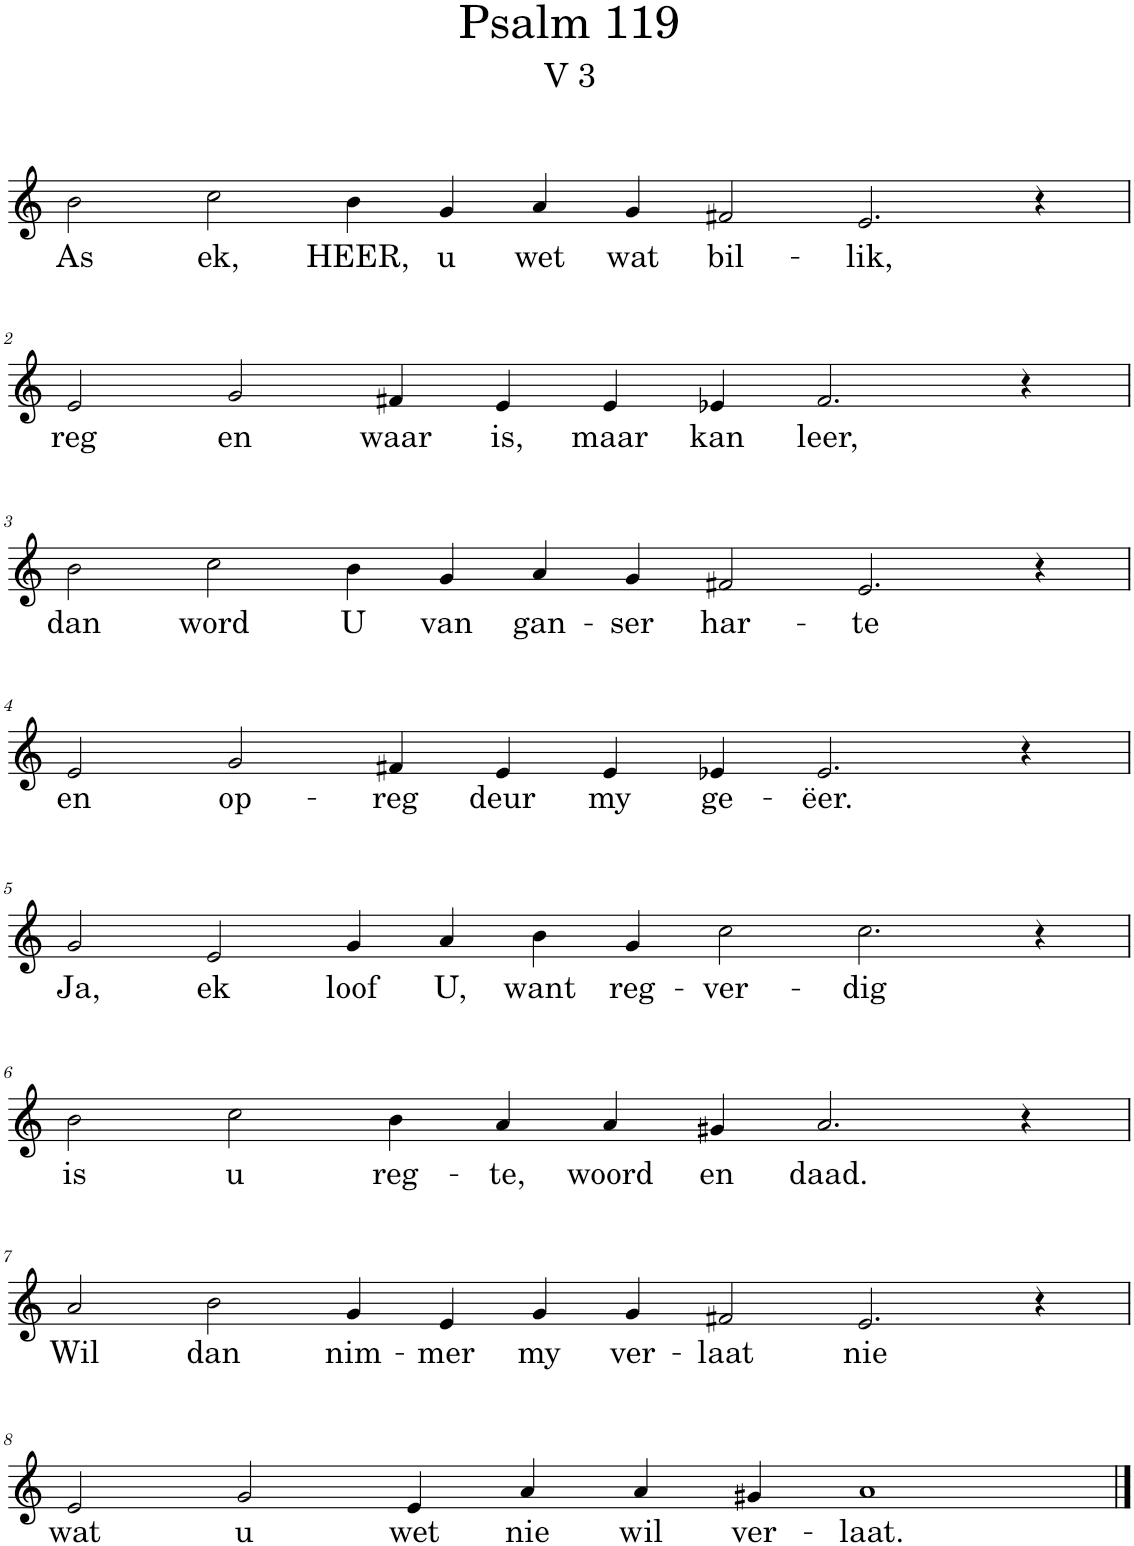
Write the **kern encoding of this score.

**kern	**text
*part1	*part1
*staff1	*staff1
*I"Pipe Organ	*
*I'Org.	*
*clefG2	*
*k[]	*
*M14/4	*
=1	=1
!	!LO:LY:b
2b\	As
!	!LO:LY:b
2cc\	ek,
!	!LO:LY:b
4b\	HEER,
!	!LO:LY:b
4g/	u
!	!LO:LY:b
4a/	wet
!	!LO:LY:b
4g/	wat
!	!LO:LY:b
2f#X/	bil-
!	!LO:LY:b
2.e/	-lik,
4r	.
!!LO:LB:g=z
=2	=2
*M12/4	*
!	!LO:LY:b
2e/	reg
!	!LO:LY:b
2g/	en
!	!LO:LY:b
4f#X/	waar
!	!LO:LY:b
4e/	is,
!	!LO:LY:b
4e/	maar
!	!LO:LY:b
4e-X/	kan
!	!LO:LY:b
2.f#/	leer,
4r	.
!!LO:LB:g=z
=3	=3
*M14/4	*
!	!LO:LY:b
2b\	dan
!	!LO:LY:b
2cc\	word
!	!LO:LY:b
4b\	U
!	!LO:LY:b
4g/	van
!	!LO:LY:b
4a/	gan-
!	!LO:LY:b
4g/	-ser
!	!LO:LY:b
2f#X/	har-
!	!LO:LY:b
2.e/	-te
4r	.
!!LO:LB:g=z
=4	=4
*M12/4	*
!	!LO:LY:b
2e/	en
!	!LO:LY:b
2g/	op-
!	!LO:LY:b
4f#X/	-reg
!	!LO:LY:b
4e/	deur
!	!LO:LY:b
4e/	my
!	!LO:LY:b
4e-X/	ge-
!	!LO:LY:b
2.e-/	-ëer.
4r	.
!!LO:LB:g=z
=5	=5
*M14/4	*
!	!LO:LY:b
2g/	Ja,
!	!LO:LY:b
2e/	ek
!	!LO:LY:b
4g/	loof
!	!LO:LY:b
4a/	U,
!	!LO:LY:b
4b\	want
!	!LO:LY:b
4g/	reg-
!	!LO:LY:b
2cc\	-ver-
!	!LO:LY:b
2.cc\	-dig
4r	.
!!LO:LB:g=z
=6	=6
*M12/4	*
!	!LO:LY:b
2b\	is
!	!LO:LY:b
2cc\	u
!	!LO:LY:b
4b\	reg-
!	!LO:LY:b
4a/	-te,
!	!LO:LY:b
4a/	woord
!	!LO:LY:b
4g#X/	en
!	!LO:LY:b
2.a/	daad.
4r	.
!!LO:LB:g=z
=7	=7
*M14/4	*
!	!LO:LY:b
2a/	Wil
!	!LO:LY:b
2b\	dan
!	!LO:LY:b
4g/	nim-
!	!LO:LY:b
4e/	-mer
!	!LO:LY:b
4g/	my
!	!LO:LY:b
4g/	ver-
!	!LO:LY:b
2f#X/	-laat
!	!LO:LY:b
2.e/	nie
4r	.
!!LO:LB:g=z
=8	=8
!	!LO:LY:b
2e/	wat
!	!LO:LY:b
2g/	u
!	!LO:LY:b
4e/	wet
!	!LO:LY:b
4a/	nie
!	!LO:LY:b
4a/	wil
!	!LO:LY:b
4g#X/	ver-
!	!LO:LY:b
1a	-laat.
==	==
*-	*-
